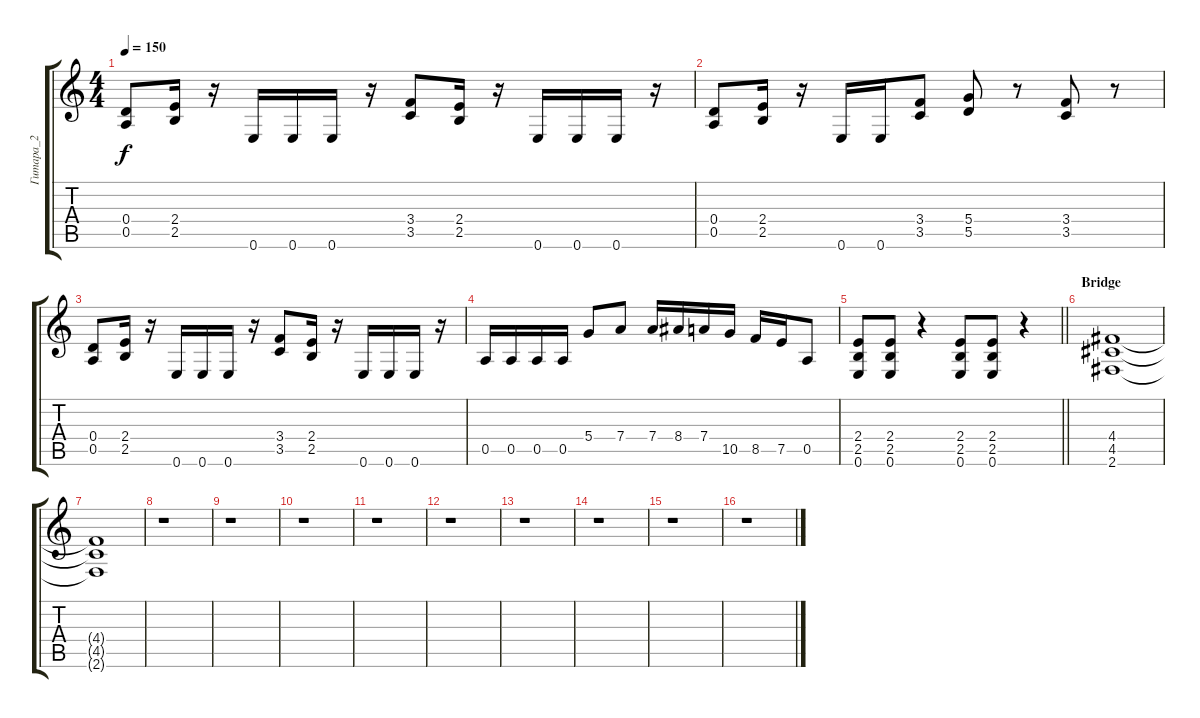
\track ("Гитара_2" "Гитара_2") {instrument acousticguitarnylon}
\staff {score tabs}
\tuning (E4 B3 G3 D3 A2 E2) {hide}
\ts (4 4)
\tempo 150
\clef g2
\ks c
(0.4 0.5).8{dy f} (2.4 2.5).16 r.16 0.6.16 0.6.16 0.6.16 r.16 (3.4 3.5).8 (2.4 2.5).16 r.16 0.6.16 0.6.16 0.6.16 r.16 |
(0.4 0.5).8 (2.4 2.5).16 r.16 0.6.16 0.6.16 (3.4 3.5).8 (5.4 5.5).8 r.8 (3.4 3.5).8 r.8 |
(0.4 0.5).8 (2.4 2.5).16 r.16 0.6.16 0.6.16 0.6.16 r.16 (3.4 3.5).8 (2.4 2.5).16 r.16 0.6.16 0.6.16 0.6.16 r.16 |
0.5.16 0.5.16 0.5.16 0.5.16 5.4.8 7.4.8 7.4.16 8.4.16 7.4.16 10.5.16 8.5.16 7.5.16 0.5.8 |
\barLineRight lightlight
(2.4 2.5 0.6).8 (2.4 2.5 0.6).8 r.4 (2.4 2.5 0.6).8 (2.4 2.5 0.6).8 r.4 |
\section ("" "Bridge")
(4.4 4.5 2.6).1 |
(4.4{t} 4.5{t} 2.6{t}).1 |
r.1 |
r.1 |
r.1 |
r.1 |
r.1 |
r.1 |
r.1 |
r.1 |
r.1
